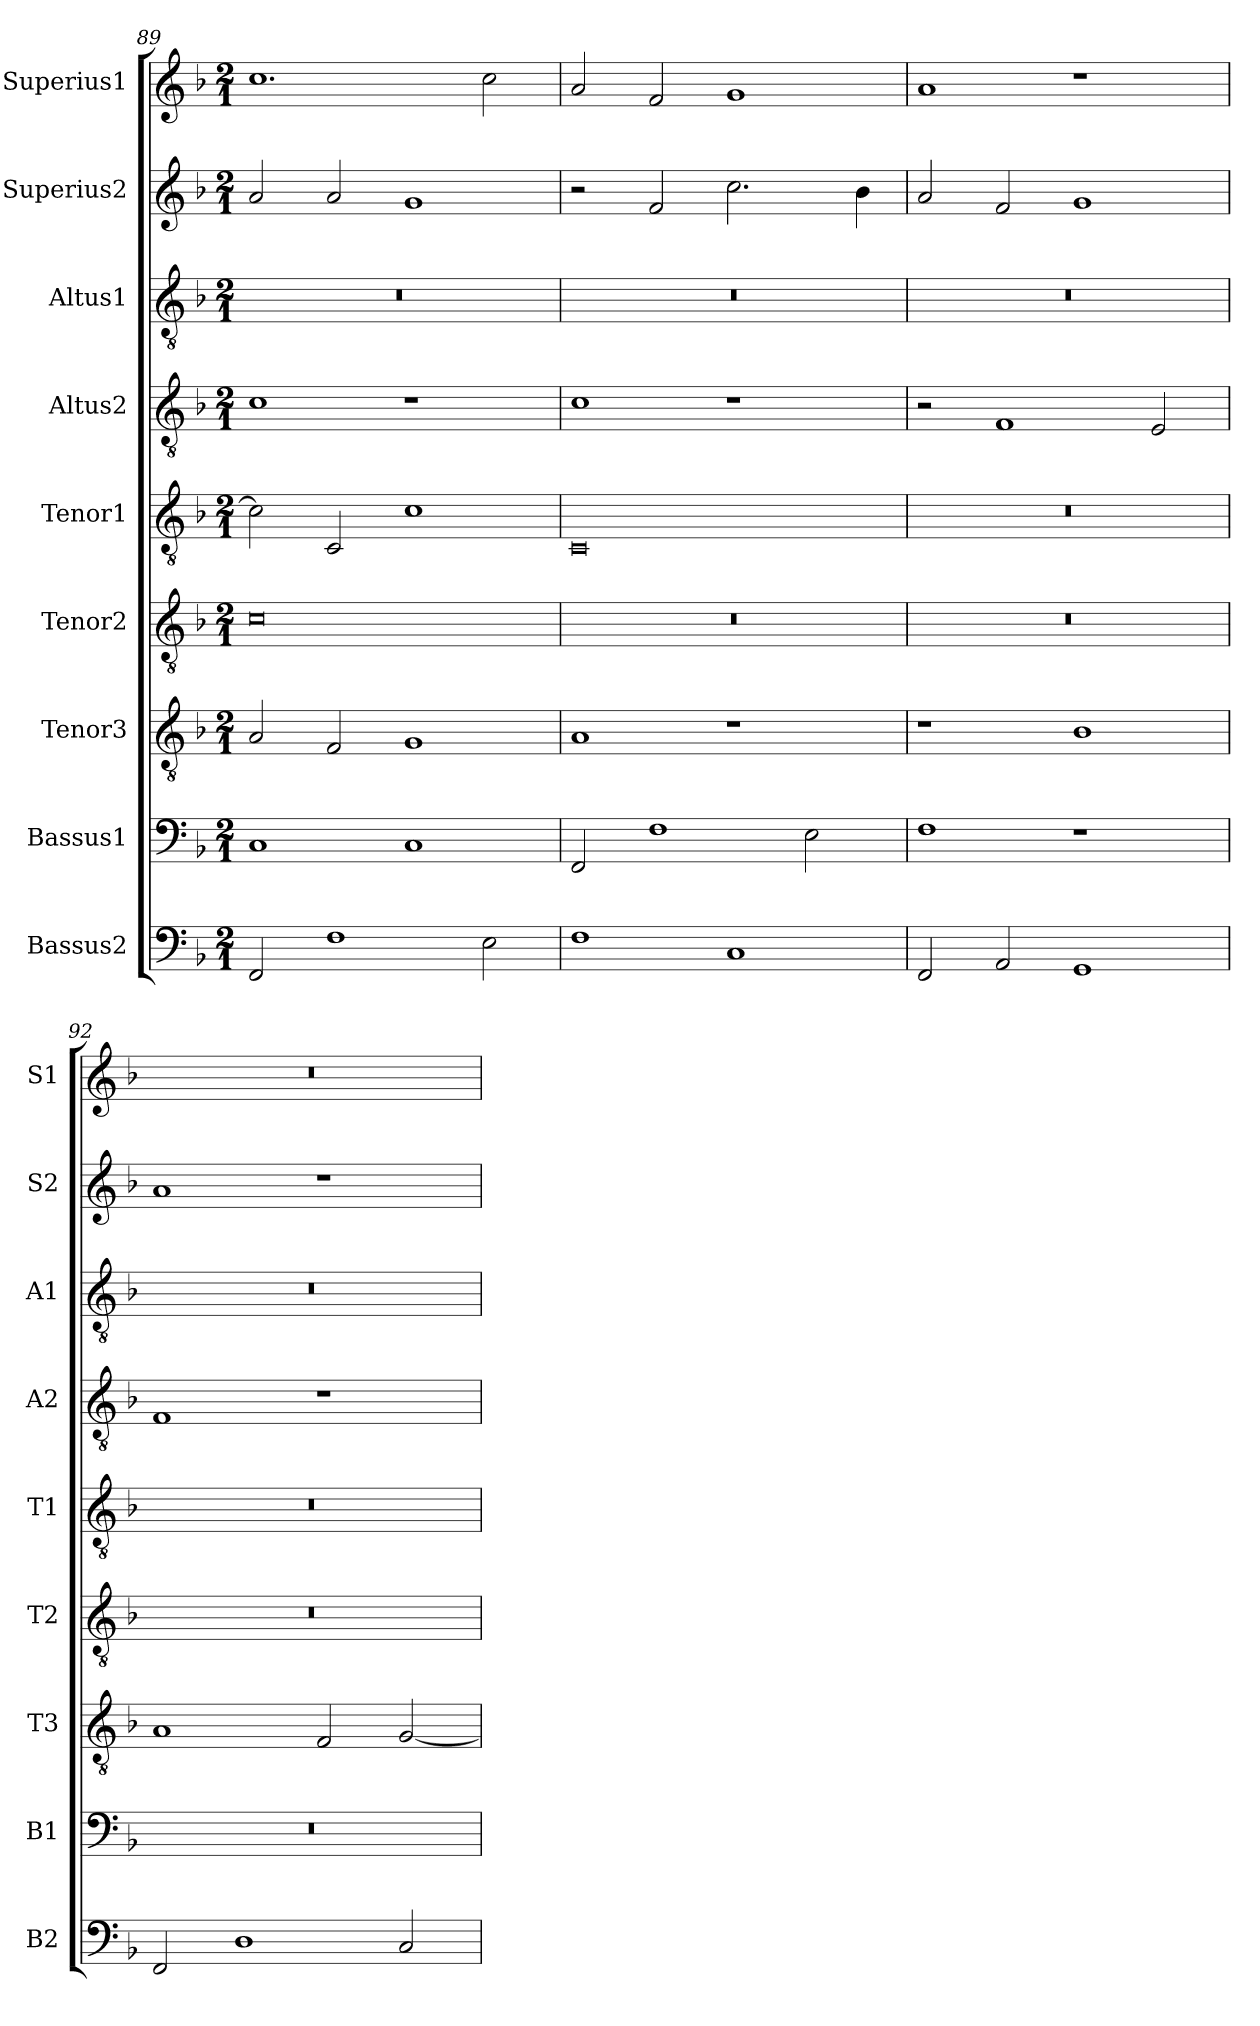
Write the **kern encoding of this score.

**kern	**kern	**kern	**kern	**kern	**kern	**kern	**kern	**kern
*part9	*part8	*part7	*part6	*part5	*part4	*part3	*part2	*part1
*staff9	*staff8	*staff7	*staff6	*staff5	*staff4	*staff3	*staff2	*staff1
*I"Bassus2	*I"Bassus1	*I"Tenor3	*I"Tenor2	*I"Tenor1	*I"Altus2	*I"Altus1	*I"Superius2	*I"Superius1
*I'B2	*I'B1	*I'T3	*I'T2	*I'T1	*I'A2	*I'A1	*I'S2	*I'S1
*clefF4	*clefF4	*clefGv2	*clefGv2	*clefGv2	*clefGv2	*clefGv2	*clefG2	*clefG2
*k[b-]	*k[b-]	*k[b-]	*k[b-]	*k[b-]	*k[b-]	*k[b-]	*k[b-]	*k[b-]
*d:	*d:	*d:	*d:	*d:	*d:	*d:	*d:	*d:
*M2/1	*M2/1	*M2/1	*M2/1	*M2/1	*M2/1	*M2/1	*M2/1	*M2/1
=89	=89	=89	=89	=89	=89	=89	=89	=89
2FF	1C	2A	0c	2c]	1c	0r	2a	1.cc
1F	.	2F	.	2C	.	.	2a	.
.	1C	1G	.	1c	1r	.	1g	.
2E	.	.	.	.	.	.	.	2cc
=90	=90	=90	=90	=90	=90	=90	=90	=90
1F	2FF	1A	0r	0C	1c	0r	2r	2a
.	1F	.	.	.	.	.	2f	2f
1C	.	1r	.	.	1r	.	2.cc	1g
.	2E	.	.	.	.	.	.	.
.	.	.	.	.	.	.	4b-	.
=91	=91	=91	=91	=91	=91	=91	=91	=91
2FF	1F	1r	0r	0r	2r	0r	2a	1a
2AA	.	.	.	.	1F	.	2f	.
1GG	1r	1B-	.	.	.	.	1g	1r
.	.	.	.	.	2E	.	.	.
=92	=92	=92	=92	=92	=92	=92	=92	=92
2FF	0r	1A	0r	0r	1F	0r	1a	0r
1D	.	.	.	.	.	.	.	.
.	.	2F	.	.	1r	.	1r	.
2C	.	[2G	.	.	.	.	.	.
=	=	=	=	=	=	=	=	=
*-	*-	*-	*-	*-	*-	*-	*-	*-
